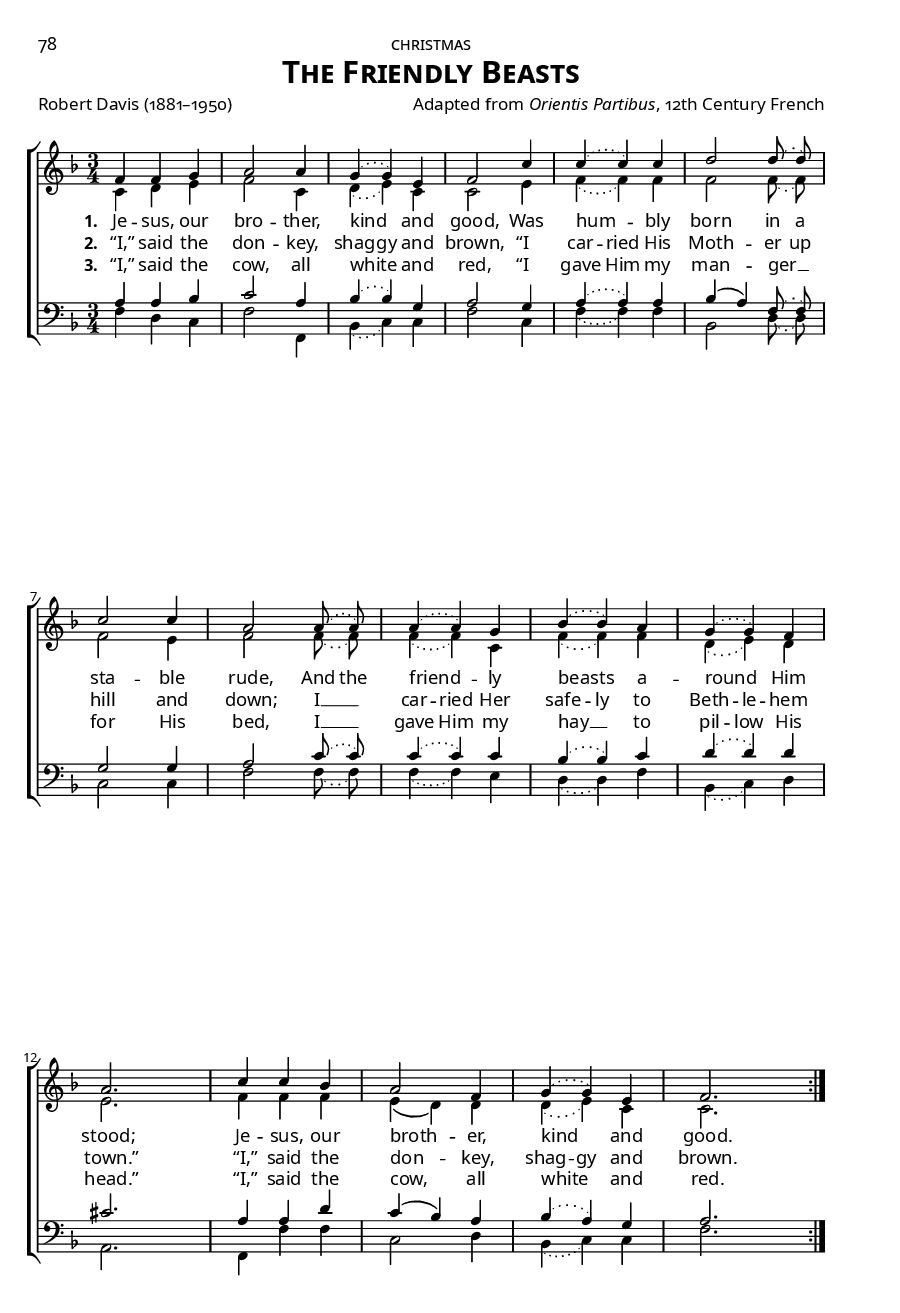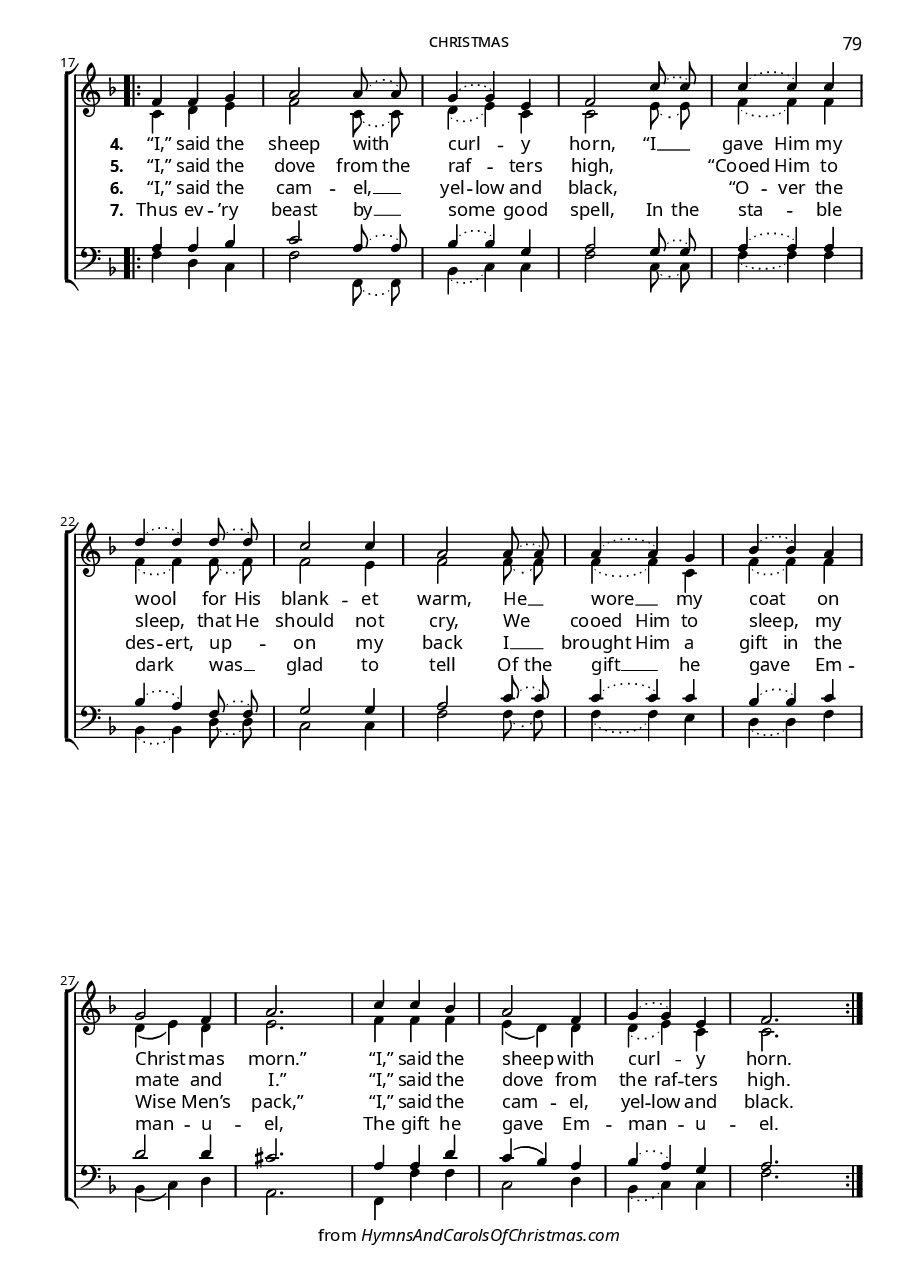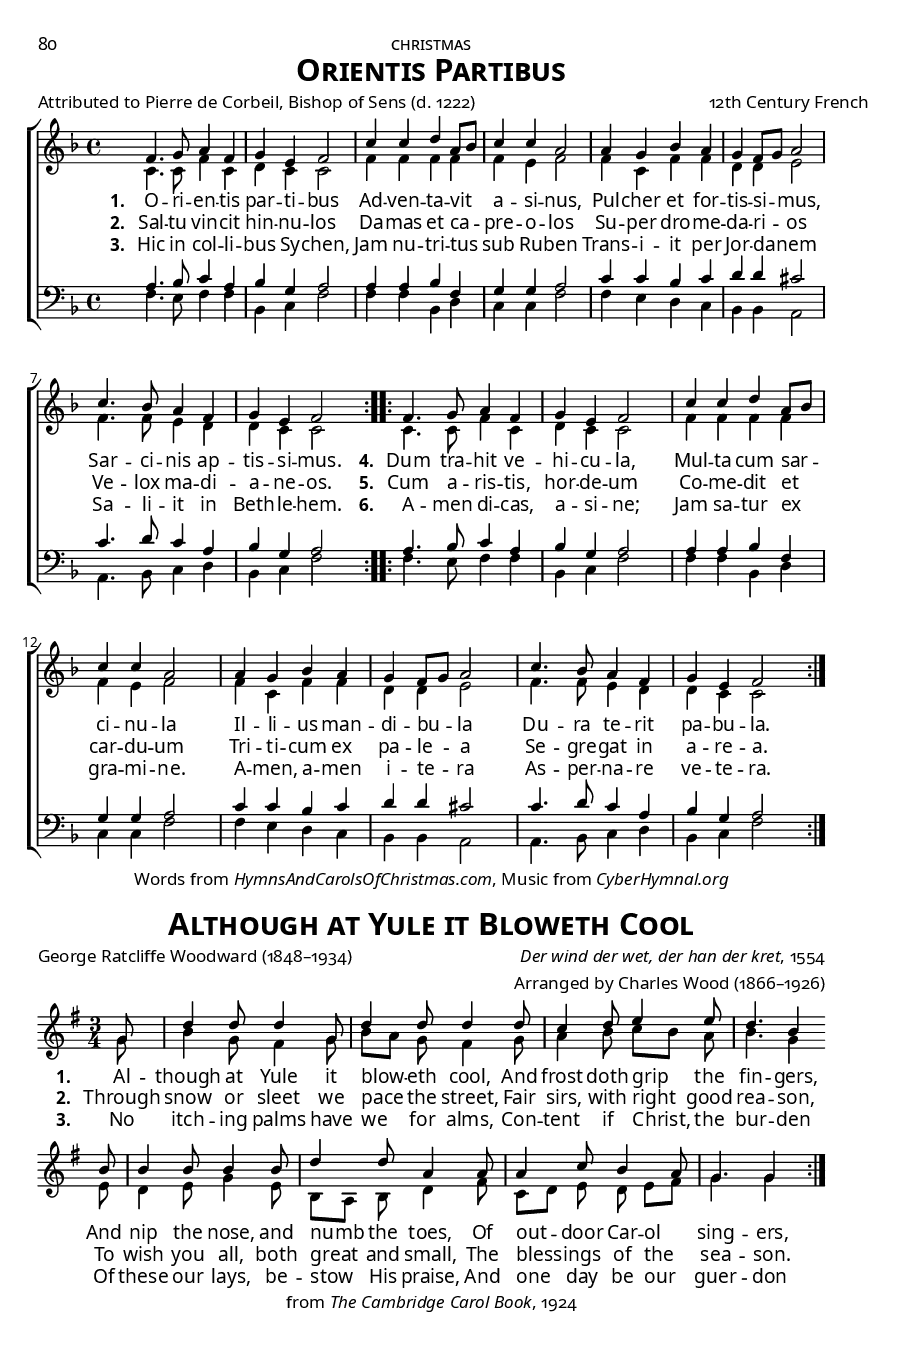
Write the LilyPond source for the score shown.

\version "2.14.2"
\include "util.ly"
\paper {
  print-all-headers = ##t
  paper-height = 9\in
  paper-width = 6\in
  indent = 0\in
  %system-system-spacing = #'((basic-distance . 10) (padding . 0))
  system-system-spacing =
    #'((basic-distance . 10)
       (minimum-distance . 10)
       (padding . 1.5)
       (stretchability . 100))
  score-markup-spacing = 
    #'((basic-distance . 5)
       (minimum-distance . 5)
       (padding . 1)
       (stretchability . 0))
  ragged-last-bottom = ##f
  ragged-bottom = ##f
  two-sided = ##t
  inner-margin = 0.5\in
  outer-margin = 0.25\in
  top-margin = 0.25\in
  bottom-margin = 0.25\in
  first-page-number = #078
  print-first-page-number = ##t
  headerLine = \markup{\override #'(font-name . "Garamond Premier Pro") \smallCapsOldStyle"christmas"}
  oddHeaderMarkup = \markup\fill-line{
     \override #'(font-name . "Garamond Premier Pro")\abs-fontsize #8.5
     \combine 
        \fill-line{"" \on-the-fly #print-page-number-check-first
        \oldStylePageNum""
        }
        \fill-line{\headerLine}
  }
  evenHeaderMarkup = \markup {
     \override #'(font-name . "Garamond Premier Pro")\abs-fontsize #8.5
     \combine
        \on-the-fly #print-page-number-check-first
        \oldStylePageNum""
        \fill-line{\headerLine}
  }
}
#(set-global-staff-size 15) \paper{ #(define fonts (make-pango-font-tree "GoudyOlSt BT" "Garamond Premier Pro" "Garamond Premier Pro" (/ 15 20))) }
global = {
  \key f \major
  \time 3/4
  \autoBeamOff
}

sopMusic = \relative c' {
  \repeat volta 3 {
    f4 f g |
    a2 a4 |
    \slurDotted g( g) e |
    f2 c'4 |
    c( c) c |
    
    d2 d8\noBeam( d) |
    c2 c4 |
    a2 \bar"" a8\noBeam( a) |
    a4( a) g |
    bes4( bes) a |
    
    g( g) f |
    a2. |
    c4 c bes |
    a2 f4 |
    g( g) e |
    f2.
  }
  \break
  
  \repeat volta 4 {
    f4 f g |
    a2 a8( a) |
    \slurDotted g4( g) e |
    f2 c'8( c) |
    c4( c) c |
    
    d4( d) d8\noBeam( d) |
    c2 c4 |
    a2 \bar"" a8\noBeam( a) |
    a4( a) g |
    bes4( bes) a |
    
    g2 f4 |
    a2. |
    c4 c bes |
    a2 f4 |
    g( g) e |
    f2.
  }
}
sopWords = \lyricmode {
  
}

altoMusic = \relative c' {
  \slurDotted
  c4 d e |
  f2 c4 |
  d4( e) c |
  c2 e4 |
  
  f( f) f |
  f2 f8( f) |
  f2 e4 |
  f2 f8( f) |
  
  f4( f) c4 |
  f4( f) f4 |
  d4( e) d4 |
  e2. |
  
  f4 f f |
  \slurSolid
  e( d) d |
  \slurDotted
  d( e) c |
  c2.
  
  
  
  \slurDotted
  c4 d e |
  f2 c8( c) |
  d4( e) c |
  c2 e8( e) |
  
  f4( f) f |
  f4( f) f8( f) |
  f2 e4 |
  f2 f8( f) |
  
  f4( f) c4 |
  f4( f) f4 |
  \slurSolid d4( e) d4 |
  e2. |
  
  f4 f f |
  e( d) d |
  \slurDotted
  d( e) c |
  c2.
}
altoWords = \lyricmode {
  \dropLyricsIX
  \set stanza = #"1. "
  \set ignoreMelismata = ##t
  Je -- sus, our bro -- ther, kind _ and good, Was hum -- _ bly born in a sta -- ble rude,
  And the friend -- _ ly beasts _ a -- round _ Him stood; Je -- sus, our broth -- _ er, kind _ and good.
  
  \set stanza = #"4. "
  \set ignoreMelismata = ##t
  “I,” said the sheep with _ curl -- _ y horn, “I __ _ gave Him my wool _ for His blank -- et warm,
  He __ _ wore __ _ my coat _ on Christ -- _ mas morn.” “I,” said the sheep _ with curl -- _ y horn.
}
altoWordsII = \lyricmode {
  \dropLyricsIX
%\markup\italic
  \set stanza = #"2. "
  \set ignoreMelismata = ##t
  “I,” said the don -- key, shag -- gy and brown, “I car -- ried His Moth -- er up hill and down;
  I __ _ car -- ried Her safe -- ly to Beth -- le -- hem town.” “I,” said the don -- _ key, shag -- gy and brown.
  
  \set stanza = #"5. "
  \set ignoreMelismata = ##t
  “I,” said the dove from the raf -- _ ters high,
  "" "" “Cooed Him to sleep, _ that He should not cry,
  We _ cooed Him to sleep, _ my mate _ and I.”
  “I,” said the dove _ from the raf -- ters high.
}
altoWordsIII = \lyricmode {
  \dropLyricsIX
  \set stanza = #"3. "
  \set ignoreMelismata = ##t
  “I,” said the cow, all white _ and red, “I gave Him my man -- ger __ _ for His bed,
  I __ _ gave Him my hay __ _ to pil -- low His head.” “I,” said the cow, _ all white _ and red.
  
  \set stanza = #"6. "
  \set ignoreMelismata = ##t
  “I,” said the cam -- el, __ _ yel -- low and black,
  "" "" “O -- ver the des -- ert, up -- _ on my back
  I __ _ brought Him a gift in the Wise _ Men’s pack,”
  “I,” said the cam -- _ el, yel -- low and black.
}
altoWordsIV = \lyricmode {
  \dropLyricsIX
  \repeat unfold 32 \skip1
  \set stanza = #"7. "
  \set ignoreMelismata = ##t
  Thus ev -- ’ry beast by __ _ some _ good spell,
  In the sta -- _ ble dark _ was __ _ glad to tell
  Of the gift __ _ he gave _ Em -- man -- _ u -- el,
  The gift he gave _ Em -- man -- _ u -- el.
}
altoWordsV = \lyricmode {
}
altoWordsVI = \lyricmode {
}
altoWordsVII = \lyricmode {
}
tenorMusic = \relative c' {
  \slurDotted
  a4 a bes |
  c2 a4 |
  bes( bes) g |
  a2 g4 |
  
  a( a) a |
  \slurSolid
  bes( a) \slurDotted f8( f) |
  g2 g4 |
  a2 c8( c) |
  
  c4( c) c4 |
  bes4( bes) c4 |
  d4( d) d4 |
  cis2. |
  
  a4 a d |
  \slurSolid
  c( bes) a |
  \slurDotted
  bes( a) g |
  a2.
  
  
  
  \slurDotted
  a4 a bes |
  c2 a8( a) |
  bes4( bes) g |
  a2 g8( g) |
  
  a4( a) a |
  bes( a) f8( f) |
  g2 g4 |
  a2 c8( c) |
  
  c4( c) c4 |
  bes4( bes) c4 |
  d2 d4 |
  cis2. |
  
  a4 a d |
  \slurSolid
  c( bes) a |
  \slurDotted
  bes( a) g |
  a2.
}
tenorWords = \lyricmode {

}

bassMusic = \relative c {
  \slurDotted
  f4 d c |
  f2 f,4 |
  bes4( c) c4 |
  f2 c4 |
  
  f( f) f |
  bes,2 d8( d) |
  c2 c4 |
  f2 f8( f) |
  
  f4( f) e4 |
  d4( d) f4 |
  bes,4( c) d4 |
  a2. |
  
  f4 f' f |
  c2 d4 |
  bes( c) c4 |
  f2.
  
  
  
  
  \slurDotted
  f4 d c |
  f2 f,8( f) |
  bes4( c) c4 |
  f2 c8( c) |
  
  f4( f) f |
  bes,4( bes) d8( d) |
  c2 c4 |
  f2 f8( f) |
  
  f4( f) e4 |
  d4( d) f4 |
  \slurSolid
  bes,4( c) d4 |
  a2. |
  
  f4 f' f |
  c2 d4 |
  \slurDotted
  bes( c) c4 |
  f2.
}
bassWords = \lyricmode {

}

\score {
  <<
   \new ChoirStaff <<
%    \new Lyrics = sopranos \with { \override VerticalAxisGroup #'nonstaff-relatedstaff-spacing = #'((basic-distance . 1)) }
    \new Staff = women <<
      \new Voice = "sopranos" { \voiceOne << \global \sopMusic >> }
      \new Voice = "altos" { \voiceTwo << \global \altoMusic >> }
    >>
   \new Staff = men <<
      \clef bass
      \new Voice = "tenors" { \voiceOne << \global \tenorMusic >> }
      \new Voice = "basses" { \voiceTwo << \global \bassMusic >> }
    >>
    \new Lyrics \with { alignAboveContext = #"women" \override VerticalAxisGroup #'nonstaff-relatedstaff-spacing = #'((basic-distance . 1))} \lyricsto "sopranos" \sopWords
    \new Lyrics = "altosVII"  \with { alignBelowContext = #"women" \override VerticalAxisGroup #'nonstaff-relatedstaff-spacing = #'((padding . -0.5)) } \lyricsto "altos" \altoWordsVII
    \new Lyrics = "altosVI"  \with { alignBelowContext = #"women" \override VerticalAxisGroup #'nonstaff-relatedstaff-spacing = #'((padding . -0.5)) } \lyricsto "altos" \altoWordsVI
    \new Lyrics = "altosV"  \with { alignBelowContext = #"women" \override VerticalAxisGroup #'nonstaff-relatedstaff-spacing = #'((padding . -0.5)) } \lyricsto "altos" \altoWordsV
    \new Lyrics = "altosIV"  \with { alignBelowContext = #"women" \override VerticalAxisGroup #'nonstaff-relatedstaff-spacing = #'((padding . -0.5)) } \lyricsto "altos" \altoWordsIV
    \new Lyrics = "altosIII"  \with { alignBelowContext = #"women" \override VerticalAxisGroup #'nonstaff-relatedstaff-spacing = #'((padding . -0.5)) } \lyricsto "altos" \altoWordsIII
    \new Lyrics = "altosII"  \with { alignBelowContext = #"women" \override VerticalAxisGroup #'nonstaff-relatedstaff-spacing = #'((padding . -0.5)) } \lyricsto "altos" \altoWordsII
    \new Lyrics = "altos"  \with { alignBelowContext = #"women" \override VerticalAxisGroup #'nonstaff-relatedstaff-spacing = #'((padding . -0.5)) } \lyricsto "altos" \altoWords
    \new Lyrics \with { alignAboveContext = #"men" \override VerticalAxisGroup #'nonstaff-relatedstaff-spacing = #'((basic-distance . 1)) } \lyricsto "tenors" \tenorWords
    \new Lyrics \with { alignBelowContext = #"men" \override VerticalAxisGroup #'nonstaff-relatedstaff-spacing = #'((basic-distance . 1)) } \lyricsto "basses" \bassWords
  >>
%    \new PianoStaff << \new Staff { \new Voice { \pianoRH } } \new Staff { \clef "bass" \pianoLH } >>
  >>
  \layout {
%{IF_LESSER
\context {
  \Lyrics
  \override LyricText #'font-size = #1.2
}
%}%END_IF_LESSER
%6.14 \context {\Lyrics\override LyricText #'font-size = #0.8 }
    #(define fonts (make-pango-font-tree "GoudyOlSt BT" "Garamond Premier Pro" "Garamond Premier Pro" (/ 14.4 20)))
    \context {
      \Score
      \override SpacingSpanner #'base-shortest-duration = #(ly:make-moment 1 2)
      \override SpacingSpanner #'common-shortest-duration = #(ly:make-moment 1 2)
    }
    \context {
      % Remove all empty staves
      % \Staff \RemoveEmptyStaves \override VerticalAxisGroup #'remove-first = ##t
    }
    \context {
      \Lyrics
      \override LyricText #'X-offset = #center-on-word
    }
  }
  \header {
    title = \markup{\override #'(font-name . "Garamond Premier Pro Semibold"){ \abs-fontsize #15 \smallCapsOldStyle"The Friendly Beasts"}}
    poet = \markup\oldStyleNum"Robert Davis (1881–1950)"
    composer = \markup\concat{"Adapted from "\italic"Orientis Partibus" \oldStyleNum", 12th Century French"}
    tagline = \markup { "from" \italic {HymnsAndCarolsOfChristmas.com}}
  }
}
%IF_NOT_LESSER
\markup \fill-line \center-align { \concat{ "from " \italic "HymnsAndCarolsOfChristmas.com"}}
\pageBreak












global = {
  \key f \major
  \time 4/4
  \autoBeamOff
}

sopMusic = \relative c' {
  \repeat volta 3 {
    f4. g8 a4 f |
    g e f2 |
    c'4 c d a8[ bes] |
    c4 c a2 |
    
    a4 g bes a |
    g f8[ g] a2 |
    c4. bes8 a4 f |
    g e f2
  }
  
}
sopWords = \lyricmode {
  
}

altoMusic = \relative c' {
  c4. c8 f4 c |
  d c c2 |
  f4 f f f |
  f e f2 |
  
  f4 c f f |
  d d e2 |
  f4. f8 e4 d |
  d c c2
}
altoWords = \lyricmode {
  \dropLyricsIX
  \set stanza = #"1. "
  O -- ri -- en -- tis par -- ti -- bus
  Ad -- ven -- ta -- vit a -- si -- nus,
  Pul -- cher et for -- tis -- si -- mus,
  Sar -- ci -- nis ap -- tis -- si -- mus.

  \set stanza = #"4. "
  Dum tra -- hit ve -- hi -- cu -- la,
  Mul -- ta cum sar -- ci -- nu -- la
  Il -- li -- us man -- di -- bu -- la
  Du -- ra te -- rit pa -- bu -- la.
}
altoWordsII = \lyricmode {
  \dropLyricsIX
%\markup\italic
  \set stanza = #"2. "
  Sal -- tu vin -- cit hin -- nu -- los
  Da -- mas et ca -- pre -- o -- los
  Su -- per dro -- me -- da -- ri -- os
  Ve -- lox ma -- di -- a -- ne -- os.
  
  \set stanza = #"5. "
  Cum a -- ris -- tis, hor -- de -- um
  Co -- me -- dit et car -- du -- um
  Tri -- ti -- cum ex pa -- le -- a
  Se -- gre -- gat in a -- re -- a.
}
altoWordsIII = \lyricmode {
  \dropLyricsIX
  \set stanza = #"3. "
  Hic in col -- li -- bus Sy -- chen,
  Jam nu -- tri -- tus sub Ru -- ben
  Trans -- i -- it per Jor -- da -- nem
  Sa -- li -- it in Beth -- le -- hem.
  
  \set stanza = #"6. "
  A -- men di -- cas, a -- si -- ne;
  Jam sa -- tur ex gra -- mi -- ne.
  A -- men, a -- men i -- te -- ra
  As -- per -- na -- re ve -- te -- ra.
}
altoWordsIV = \lyricmode {
}
altoWordsV = \lyricmode {
}
altoWordsVI = \lyricmode {
}
altoWordsVII = \lyricmode {
  \set stanza = #"7. "
}
tenorMusic = \relative c' {
  a4. bes8 c4 a |
  bes g a2 |
  a4 a bes f |
  g g a2 |
  
  c4 c bes c |
  d d cis2 |
  c4. d8 c4 a |
  bes g a2
}
tenorWords = \lyricmode {

}

bassMusic = \relative c {
  f4. e8 f4 f |
  bes, c f2 |
  f4 f bes, d |
  c c f2 |
  
  f4 e d c |
  bes bes a2 |
  a4. bes8 c4 d |
  bes c f2 
}
bassWords = \lyricmode {

}

\score {
  <<
   \new ChoirStaff <<
%    \new Lyrics = sopranos \with { \override VerticalAxisGroup #'nonstaff-relatedstaff-spacing = #'((basic-distance . 1)) }
    \new Staff = women <<
      \new Voice = "sopranos" { \voiceOne << \global \repeat unfold2\sopMusic >> }
      \new Voice = "altos" { \voiceTwo << \global \repeat unfold2\altoMusic >> }
    >>
    \new Lyrics \with { alignAboveContext = #"women" \override VerticalAxisGroup #'nonstaff-relatedstaff-spacing = #'((basic-distance . 1))} \lyricsto "sopranos" \sopWords
    \new Lyrics = "altosVII"  \with { alignBelowContext = #"women" \override VerticalAxisGroup #'nonstaff-relatedstaff-spacing = #'((padding . -0.5)) } \lyricsto "sopranos" \altoWordsVII
    \new Lyrics = "altosVI"  \with { alignBelowContext = #"women" \override VerticalAxisGroup #'nonstaff-relatedstaff-spacing = #'((padding . -0.5)) } \lyricsto "sopranos" \altoWordsVI
    \new Lyrics = "altosV"  \with { alignBelowContext = #"women" \override VerticalAxisGroup #'nonstaff-relatedstaff-spacing = #'((padding . -0.5)) } \lyricsto "sopranos" \altoWordsV
    \new Lyrics = "altosIV"  \with { alignBelowContext = #"women" \override VerticalAxisGroup #'nonstaff-relatedstaff-spacing = #'((padding . -0.5)) } \lyricsto "sopranos" \altoWordsIV
    \new Lyrics = "altosIII"  \with { alignBelowContext = #"women" \override VerticalAxisGroup #'nonstaff-relatedstaff-spacing = #'((padding . -0.5)) } \lyricsto "sopranos" \altoWordsIII
    \new Lyrics = "altosII"  \with { alignBelowContext = #"women" \override VerticalAxisGroup #'nonstaff-relatedstaff-spacing = #'((padding . -0.5)) } \lyricsto "sopranos" \altoWordsII
    \new Lyrics = "altos"  \with { alignBelowContext = #"women" \override VerticalAxisGroup #'nonstaff-relatedstaff-spacing = #'((padding . -0.5)) } \lyricsto "sopranos" \altoWords
   \new Staff = men <<
      \clef bass
      \new Voice = "tenors" { \voiceOne << \global \repeat unfold2\tenorMusic >> }
      \new Voice = "basses" { \voiceTwo << \global \repeat unfold2\bassMusic >> }
    >>
    \new Lyrics \with { alignAboveContext = #"men" \override VerticalAxisGroup #'nonstaff-relatedstaff-spacing = #'((basic-distance . 1)) } \lyricsto "tenors" \tenorWords
    \new Lyrics \with { alignBelowContext = #"men" \override VerticalAxisGroup #'nonstaff-relatedstaff-spacing = #'((basic-distance . 1)) } \lyricsto "basses" \bassWords
  >>
%    \new PianoStaff << \new Staff { \new Voice { \pianoRH } } \new Staff { \clef "bass" \pianoLH } >>
  >>
  \layout {
    \context {
      \Score
      \override SpacingSpanner #'common-shortest-duration = #(ly:make-moment 1 4)
    }
    \context {
      % Remove all empty staves
      % \Staff \RemoveEmptyStaves \override VerticalAxisGroup #'remove-first = ##t
    }
    \context {
      \Lyrics
      \override LyricText #'X-offset = #center-on-word
    }
  }
  \header {
    title = \markup{\override #'(font-name . "Garamond Premier Pro Semibold"){ \abs-fontsize #15 \smallCapsOldStyle"Orientis Partibus"}}
    poet = \markup\oldStyleNum"Attributed to Pierre de Corbeil, Bishop of Sens (d. 1222)"
    composer = \markup\oldStyleNum"12th Century French"
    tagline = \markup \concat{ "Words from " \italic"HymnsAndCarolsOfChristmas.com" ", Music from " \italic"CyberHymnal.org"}
  }
}
\markup \fill-line{\concat{ "Words from " \italic"HymnsAndCarolsOfChristmas.com" ", Music from " \italic"CyberHymnal.org"}}
\markup\vspace#0.5


















global = {
  \key g \major
  \time 3/4
  \autoBeamOff
  \override DynamicLineSpanner #'staff-padding = #0.0
  \override DynamicLineSpanner #'Y-extent = #'(-1 . 1)
}

sopMusic = \relative c' {
  \repeat volta 2 {
    \partial 8 g'8 |
    d'4 d8 d4 g,8 |
    d'4 d8 d4 d8 |
    c4 d8 e4 e8 |
    d4. b4 \bar""\break b8 |
    
    b4 b8 b4 b8 |
    d4 d8 a4 a8 |
    a4 c8 b4 a8 |
    \partial 8*5 g4. g4
  }
  \break
}
sopWords = \lyricmode {
  
}

altoMusic = \relative c' {
  g'8 |
  b4 g8 fis4 g8 |
  b8[ a] g fis4 g8 |
  a4 b8 c[ b] a |
  b4. g4 e8 |
  
  d4 e8 g4 e8 |
  b[ a] b d4 fis8 |
  c[ d] e d e[ fis] |
  g4. g4
}
altoWords = \lyricmode {
  \set stanza = #"1. "
  Al -- though at Yule it blow -- eth cool,
  And frost doth grip the fin -- gers,
  And nip the nose, and numb the toes,
  Of out -- door Car -- ol sing -- ers,
  
  \set stanza = #"4. "
  By tho -- rough -- fare, through slum or square,
  Our Choir the praise re -- hear -- ses
  "(As" on we pass) of ‘Wen -- ces -- las’
  That ‘Good King,’ and his mer -- cies.
}
altoWordsII = \lyricmode {
%\markup\italic
  \set stanza = #"2. "
  Through snow or sleet we pace the street,
  Fair sirs, with right good rea -- son,
  To wish you all, both great and small,
  The bless -- ings of the sea -- son.
  
  \set stanza = #"5. "
  Then we can sing, a pret -- ty thing,
  ‘The Holly and I -- vy ber -- ry;’
  But best we ken ‘Good gen -- tle -- men,
  God rest you, rest you mer -- ry.’
}
altoWordsIII = \lyricmode {
  \set stanza = #"3. "
  No itch -- ing palms have we for alms,
  Con -- tent if Christ, the bur -- den
  Of these our lays, be -- stow His praise,
  And one day be our guer -- don
  
  \set stanza = #"3. "
  We think to spell, ‘Good news, No -- el,
  And eke a won -- der sto -- ry:
  The Vir -- gin mild hath borne the Child:
  E’en God, the King of Glo -- ry.’
  
}
altoWordsIV = \lyricmode {
}
altoWordsV = \lyricmode {
}
altoWordsVI = \lyricmode {
}
tenorMusic = \relative c' {
  gis8 |
}
tenorWords = \lyricmode {

}

bassMusic = \relative c {
  e8 |
}
bassWords = \lyricmode {

}

pianoRH = \relative c' {
  
}
pianoLH = \relative c' {
  
}

\score {
  <<
   \new ChoirStaff <<
    \new Staff = women <<
      \new Voice = "sopranos" { \voiceOne << \global \sopMusic >> }
      \new Voice = "altos" { \voiceTwo << \global \altoMusic >> }
    >>
    \new Lyrics \with { alignAboveContext = #"women" \override VerticalAxisGroup #'nonstaff-relatedstaff-spacing = #'((basic-distance . 1))} \lyricsto "sopranos" \sopWords
    \new Lyrics = "altosVI"  \with { alignBelowContext = #"women" } \lyricsto "altos" \altoWordsVI
    \new Lyrics = "altosV"  \with { alignBelowContext = #"women" } \lyricsto "altos" \altoWordsV
    \new Lyrics = "altosIV"  \with { alignBelowContext = #"women" } \lyricsto "altos" \altoWordsIV
    \new Lyrics = "altosIII"  \with { alignBelowContext = #"women" } \lyricsto "altos" \altoWordsIII
    \new Lyrics = "altosII"  \with { alignBelowContext = #"women" } \lyricsto "altos" \altoWordsII
    \new Lyrics = "altos"  \with { alignBelowContext = #"women" } \lyricsto "altos" \altoWords
  >>
%    \new PianoStaff << \new Staff { \new Voice { \pianoRH } } \new Staff { \clef "bass" \pianoLH } >>
  >>
  \layout {
    \context {
      \Score
      %\override SpacingSpanner #'base-shortest-duration = #(ly:make-moment 1 8)
      %\override SpacingSpanner #'common-shortest-duration = #(ly:make-moment 1 4)
    }
    \context {
      % Remove all empty staves
      % \Staff \RemoveEmptyStaves \override VerticalAxisGroup #'remove-first = ##t
    }
    \context {
      \Lyrics
      \override LyricText #'X-offset = #center-on-word
    }
  }
  \header {
    title = \markup{\override #'(font-name . "Garamond Premier Pro Semibold"){ \abs-fontsize #15 \smallCapsOldStyle"Although at Yule it Bloweth Cool"}}
    poet = \markup\oldStyleNum"George Ratcliffe Woodward (1848–1934)"
    composer = \markup \concat{\italic "Der wind der wet, der han der kret" \oldStyleNum", 1554"}
    arranger = \markup\oldStyleNum"Arranged by Charles Wood (1866–1926)"
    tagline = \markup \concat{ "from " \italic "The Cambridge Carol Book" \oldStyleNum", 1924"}
  }
}
\header{tagline = \markup \concat{ "from " \italic "The Cambridge Carol Book" \oldStyleNum", 1924"}}
%END_IF_NOT_LESSER
%{IF_LESSER
\header{tagline = \markup{ \concat{ "from " \italic "HymnsAndCarolsOfChristmas.com"}} }
%}%END_IF_LESSER

